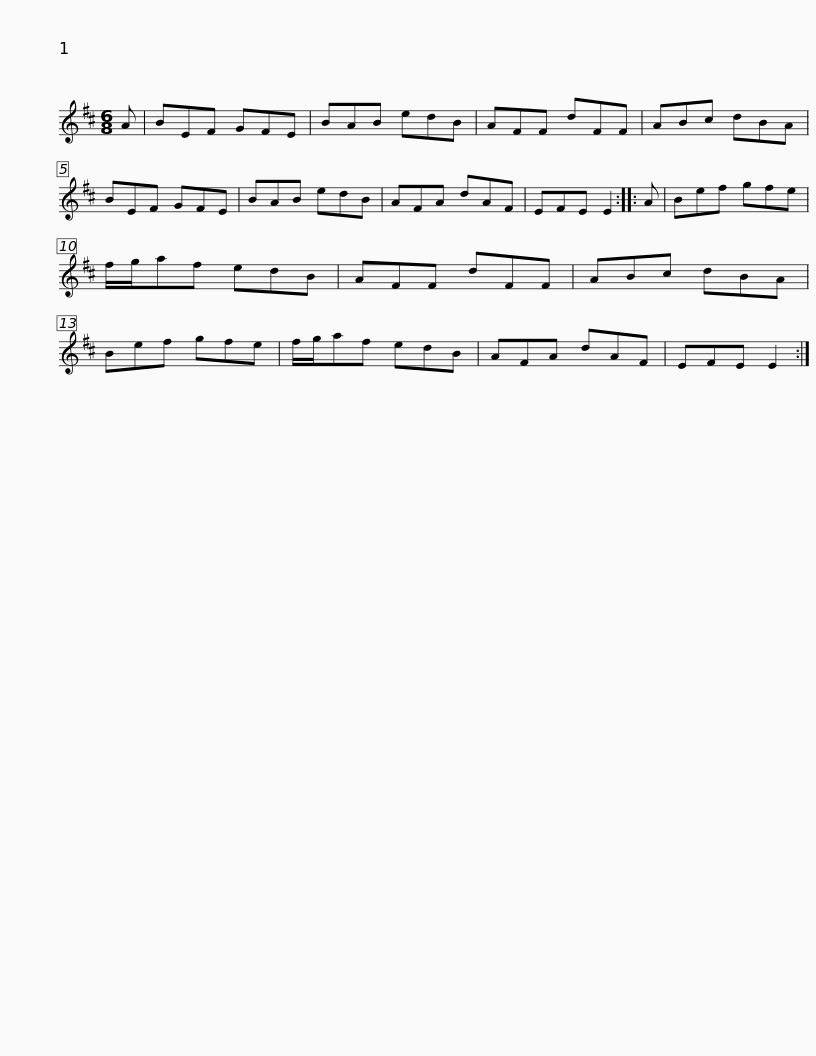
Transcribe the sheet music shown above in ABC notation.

X:1
L:1/8
M:6/8
I:linebreak $
K:D
V:1 treble
V:1
 A | BEF GFE | BAB edB | AFF dFF | ABc dBA | %5
 BEF GFE | BAB edB | AFA dAF |$ EFE E2 :: A | %10
 Bef gfe | f/g/af edB | AFF dFF | ABc dBA | Bef gfe | %15
 f/g/af edB |$ AFA dAF | EFE E2 :| %18
